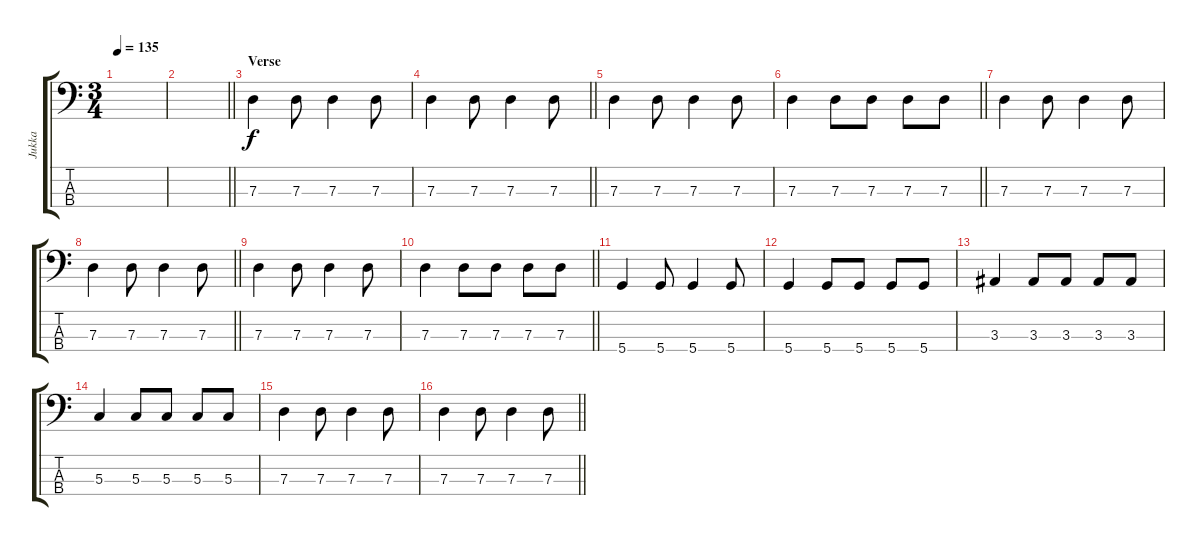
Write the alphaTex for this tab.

\track ("Jukka" "Jukka") {instrument electricbassfinger}
\staff {score tabs}
\tuning (F2 C2 G1 D1) {hide}
\ts (3 4)
\tempo 135
\clef f4
\ks c
|
\barLineRight lightlight
|
\section ("" "Verse")
7.3.4 7.3.8 7.3.4 7.3.8 |
\barLineRight lightlight
7.3.4 7.3.8 7.3.4 7.3.8 |
7.3.4 7.3.8 7.3.4 7.3.8 |
\barLineRight lightlight
7.3.4 7.3.8 7.3.8 7.3.8 7.3.8 |
7.3.4 7.3.8 7.3.4 7.3.8 |
\barLineRight lightlight
7.3.4 7.3.8 7.3.4 7.3.8 |
7.3.4 7.3.8 7.3.4 7.3.8 |
\barLineRight lightlight
7.3.4 7.3.8 7.3.8 7.3.8 7.3.8 |
5.4.4 5.4.8 5.4.4 5.4.8 |
5.4.4 5.4.8 5.4.8 5.4.8 5.4.8 |
3.3.4 3.3.8 3.3.8 3.3.8 3.3.8 |
5.3.4 5.3.8 5.3.8 5.3.8 5.3.8 |
7.3.4 7.3.8 7.3.4 7.3.8 |
\barLineRight lightlight
7.3.4 7.3.8 7.3.4 7.3.8
